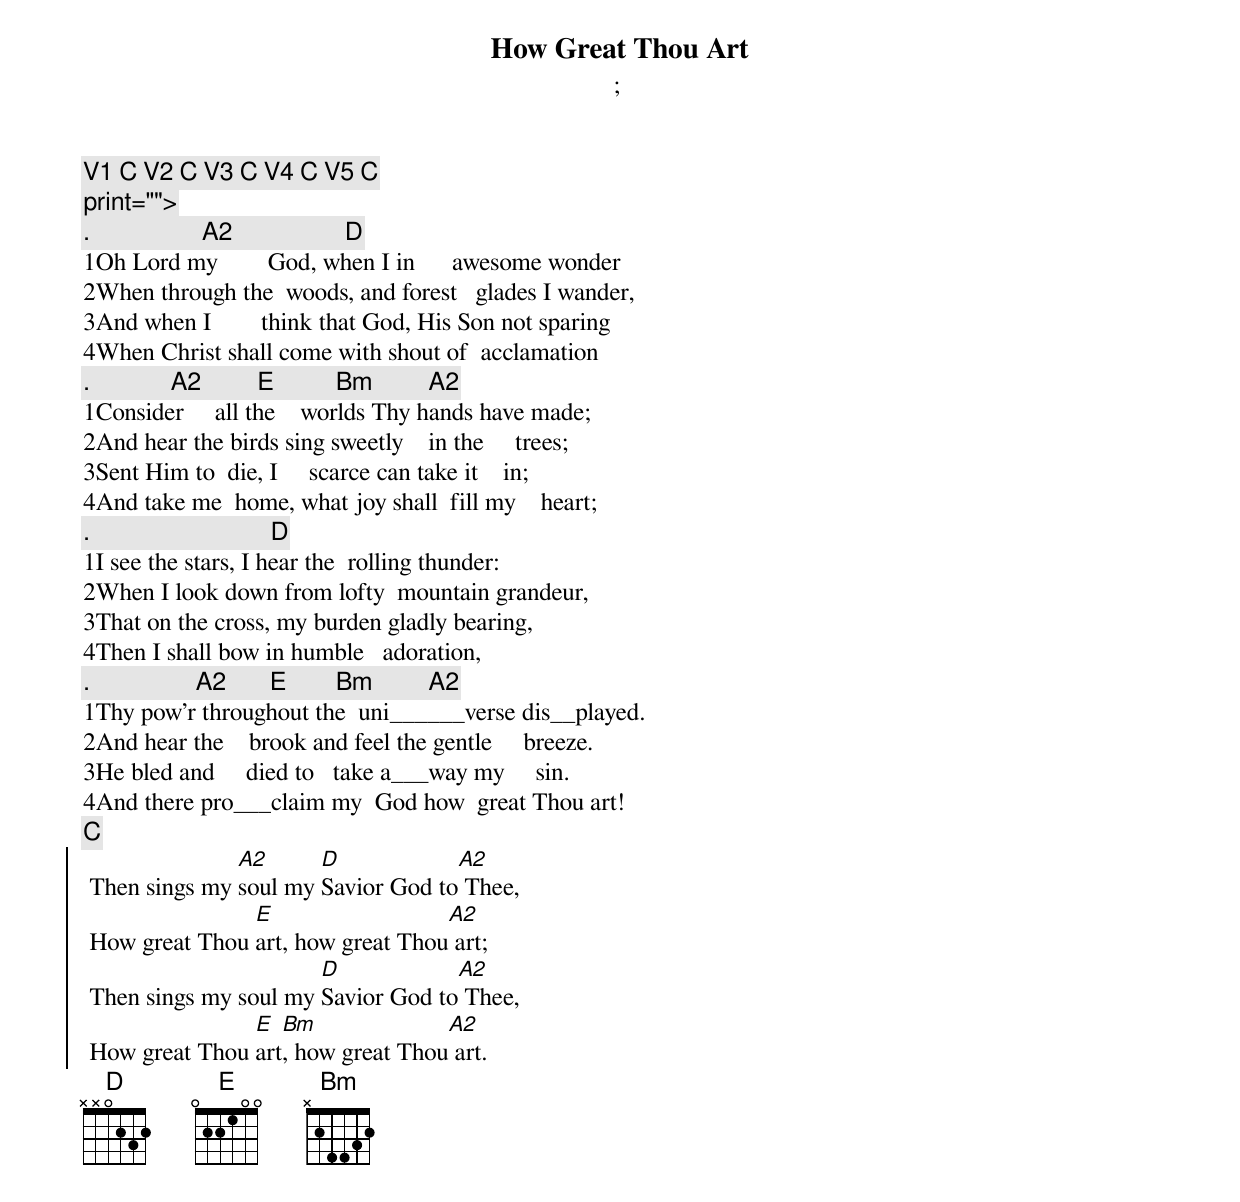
{title:How Great Thou Art}
{subtitle:}
{subtitle:}
{comment:V1 C V2 C V3 C V4 C V5 C}
{comment:}
{comment:print="">}
{comment:.                  A2                  D}
1Oh Lord my        God, when I in      awesome wonder
2When through the  woods, and forest   glades I wander,
3And when I        think that God, His Son not sparing
4When Christ shall come with shout of  acclamation
{comment:.             A2         E          Bm         A2}
1Consider     all the    worlds Thy hands have made;
2And hear the birds sing sweetly    in the     trees;
3Sent Him to  die, I     scarce can take it    in;
4And take me  home, what joy shall  fill my    heart;
{comment:.                             D}
1I see the stars, I hear the  rolling thunder:
2When I look down from lofty  mountain grandeur,
3That on the cross, my burden gladly bearing,
4Then I shall bow in humble   adoration,
{comment:.                 A2       E        Bm         A2}
1Thy pow'r throughout the  uni______verse dis__played.
2And hear the    brook and feel the gentle     breeze.
3He bled and     died to   take a___way my     sin.
4And there pro___claim my  God how  great Thou art!
{comment:C}
{soc}
 Then sings my [A2]soul my [D]Savior God to[A2] Thee,
 How great Thou [E]art, how great Thou[A2] art;
 Then sings my soul my [D]Savior God to[A2] Thee,
 How great Thou [E]art[Bm], how great Thou[A2] art.
{eoc}
